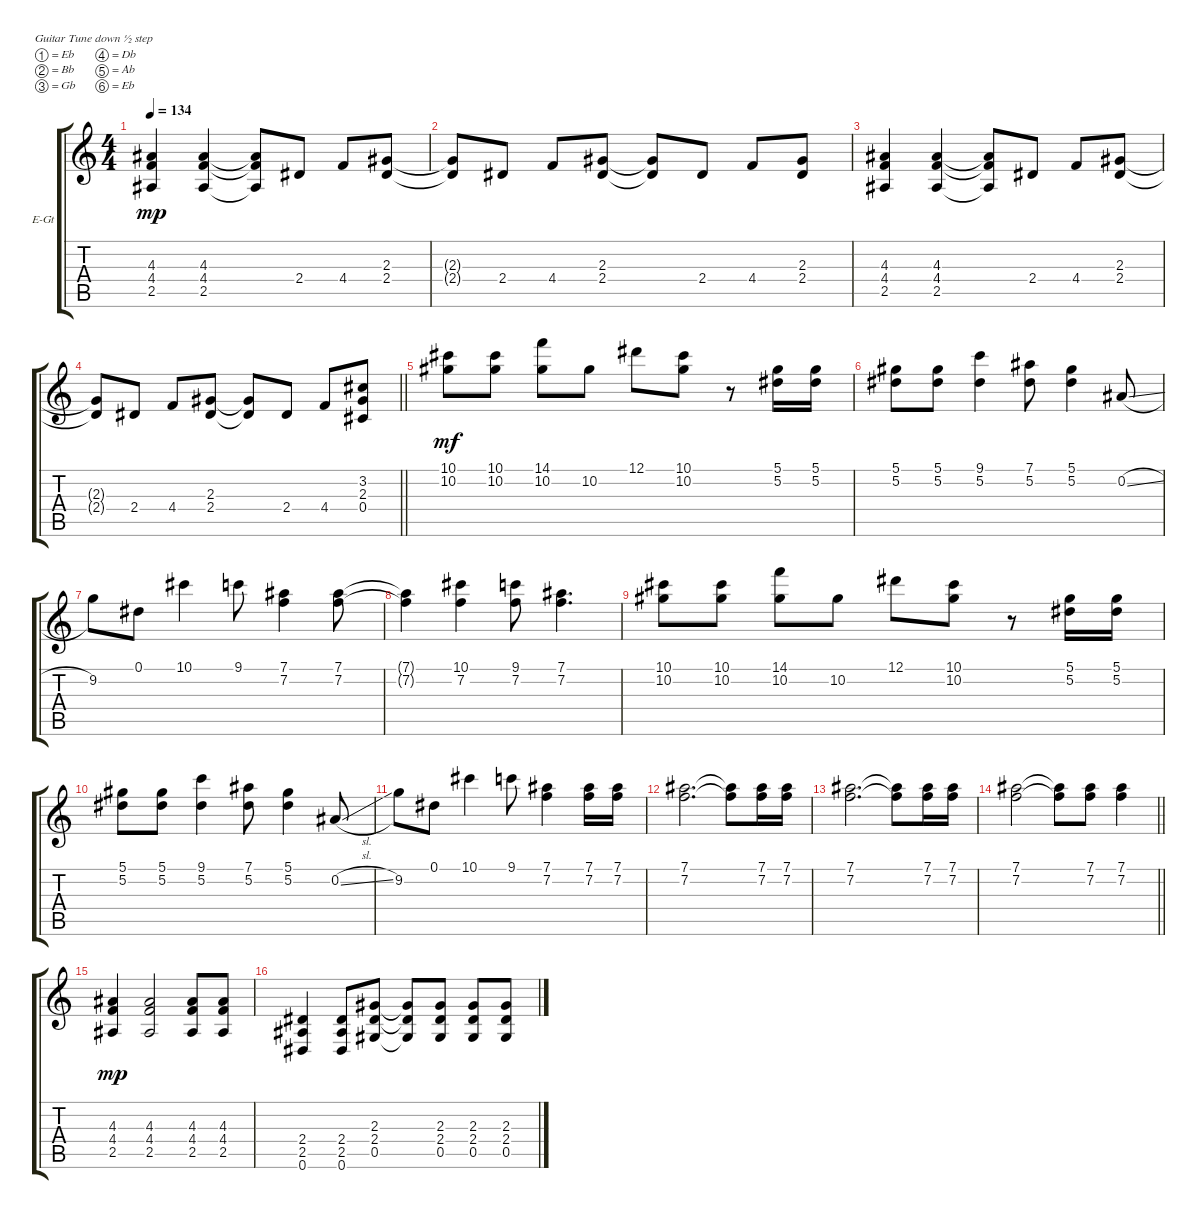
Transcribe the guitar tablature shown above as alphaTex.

\bracketExtendMode groupsimilarinstruments
\firstSystemTrackNameOrientation horizontal
\otherSystemsTrackNameOrientation horizontal
\track ("Guitar 2" "E-Gt") {instrument overdrivenguitar}
\staff {score tabs}
\tuning (Eb4 Bb3 Gb3 Db3 Ab2 Eb2)
\ts (4 4)
\tempo 134
\clef g2
\ks c
(2.5 4.4 4.3).4{dy mp} (2.5 4.4 4.3).4 (2.5{t} 4.4{t} 4.3{t}).8 2.4.8 4.4.8 (2.4 2.3).8 |
(2.4{t} 2.3{t}).8 2.4.8 4.4.8 (2.4 2.3).8 (2.4{t} 2.3{t}).8 2.4.8 4.4.8 (2.4 2.3).8 |
(2.5 4.4 4.3).4 (2.5 4.4 4.3).4 (2.5{t} 4.4{t} 4.3{t}).8 2.4.8 4.4.8 (2.4 2.3).8 |
\barLineRight lightlight
(2.4{t} 2.3{t}).8 2.4.8 4.4.8 (2.4 2.3).8 (2.4{t} 2.3{t}).8 2.4.8 4.4.8 (0.4 2.3 3.2).8 |
(10.2 10.1).8{dy mf} (10.2 10.1).8 (10.2 14.1).8 10.2.8 12.1.8 (10.2 10.1).8 r.8 (5.2 5.1).16 (5.2 5.1).16 |
(5.2 5.1).8 (5.2 5.1).8 (5.2 9.1).4 (5.2 7.1).8 (5.2 5.1).4 0.2{sl}.8 |
9.2.8 0.1.8 10.1.4 9.1.8 (7.2 7.1).4 (7.2 7.1).8 |
(7.2{t} 7.1{t}).4 (7.2 10.1).4 (7.2 9.1).8 (7.2 7.1).4{d} |
(10.2 10.1).8 (10.2 10.1).8 (10.2 14.1).8 10.2.8 12.1.8 (10.2 10.1).8 r.8 (5.2 5.1).16 (5.2 5.1).16 |
(5.2 5.1).8 (5.2 5.1).8 (5.2 9.1).4 (5.2 7.1).8 (5.2 5.1).4 0.2{sl}.8 |
9.2.8 0.1.8 10.1.4 9.1.8 (7.2 7.1).4 (7.2 7.1).16 (7.2 7.1).16 |
(7.2 7.1).2{d} (7.2{t} 7.1{t}).8 (7.2 7.1).16 (7.2 7.1).16 |
(7.2 7.1).2{d} (7.2{t} 7.1{t}).8 (7.2 7.1).16 (7.2 7.1).16 |
\barLineRight lightlight
(7.2 7.1).2 (7.2{t} 7.1{t}).8 (7.2 7.1).8 (7.2 7.1).4 |
(2.5 4.4 4.3).4{dy mp} (2.5 4.4 4.3).2 (2.5 4.4 4.3).8 (2.5 4.4 4.3).8 |
(0.6 2.5 2.4).4 (0.6 2.5 2.4).8 (0.5 2.4 2.3).8 (0.5{t} 2.4{t} 2.3{t}).8 (0.5 2.4 2.3).8 (0.5 2.4 2.3).8 (0.5 2.4 2.3).8
